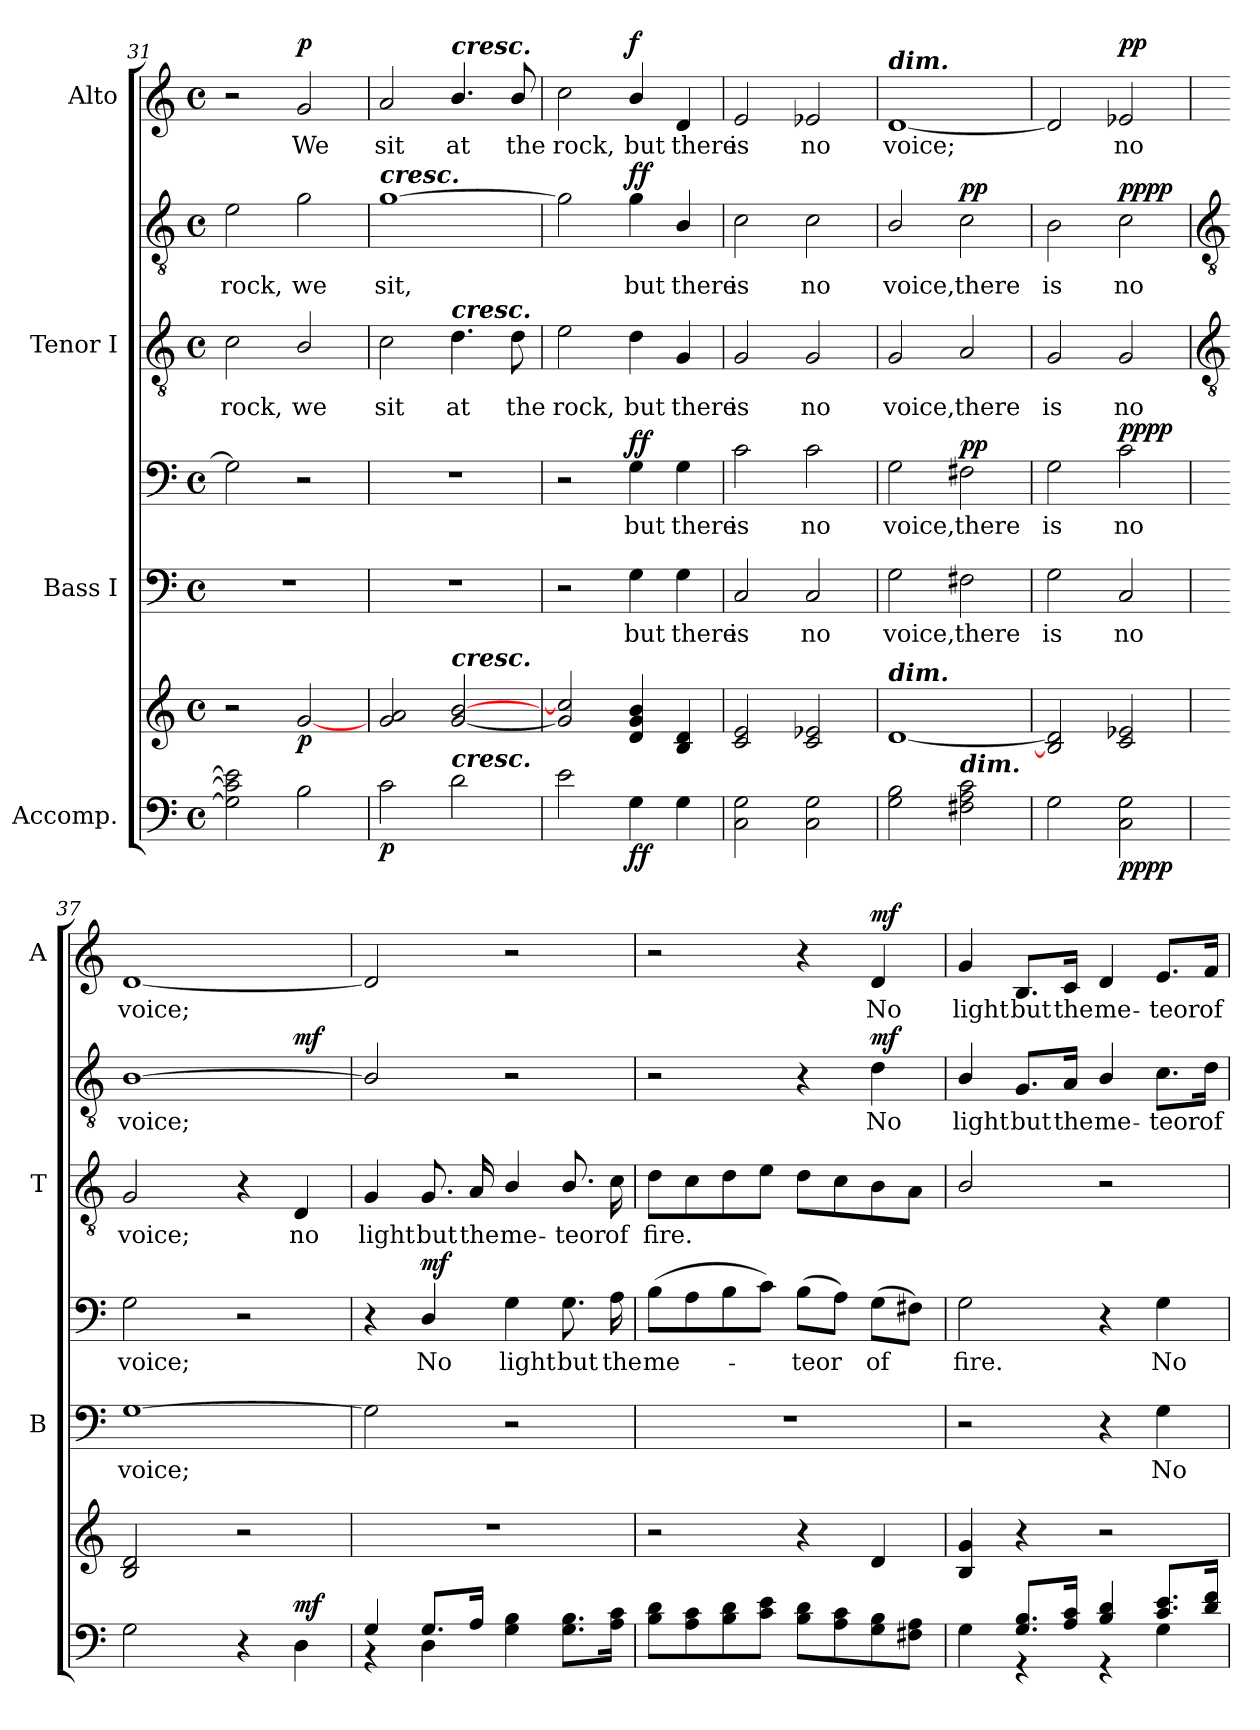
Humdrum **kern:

**kern	**kern	**dynam	**kern	**text	**kern	**text	**dynam	**kern	**text	**kern	**text	**dynam	**kern	**text	**dynam
*part4	*part4	*part4	*part3	*part3	*part3	*part3	*part3	*part2	*part2	*part2	*part2	*part2	*part1	*part1	*part1
*staff7	*staff6	*staff6/7	*staff5	*staff5	*staff4	*staff4	*staff4/5	*staff3	*staff3	*staff2	*staff2	*staff2/3	*staff1	*staff1	*staff1
*I"Accomp.	*	*	*I"Bass I	*	*	*	*	*I"Tenor I	*	*	*	*	*I"Alto	*	*
*	*	*	*I'B	*	*	*	*	*I'T	*	*	*	*	*I'A	*	*
*clefF4	*clefG2	*	*clefF4	*	*clefF4	*	*	*clefGv2	*	*clefGv2	*	*	*clefG2	*	*
*k[]	*k[]	*	*k[]	*	*k[]	*	*	*k[]	*	*k[]	*	*	*k[]	*	*
*C:	*C:	*	*C:	*	*C:	*	*	*C:	*	*C:	*	*	*C:	*	*
*M4/4	*M4/4	*	*M4/4	*	*M4/4	*	*	*M4/4	*	*M4/4	*	*	*M4/4	*	*
*met(c)	*met(c)	*	*met(c)	*	*met(c)	*	*	*met(c)	*	*met(c)	*	*	*met(c)	*	*
=31	=31	=31	=31	=31	=31	=31	=31	=31	=31	=31	=31	=31	=31	=31	=31
!	!	!	!	!	!	!	!	!	!LO:LY:b	!	!LO:LY:b	!	!	!	!
2G\] 2c\] 2e\]	2r	.	1r	.	2G\]	.	.	2c\	rock,	2e\	rock,	.	2r	.	.
!	!	!LO:DY:b	!	!	!	!	!	!	!LO:LY:b	!	!LO:LY:b	!	!	!LO:LY:b	!LO:DY:b
2B	[2g/	p	.	.	2r	.	.	2B/	we	2g\	we	.	2g/	We	p
=32	=32	=32	=32	=32	=32	=32	=32	=32	=32	=32	=32	=32	=32	=32	=32
!	!	!	!	!	!	!	!	!	!	!LO:TX:a:Bi:t=cresc.	!	!	!	!	!
!	!	!LO:DY:b=2	!	!	!	!	!	!	!LO:LY:b	!	!LO:LY:b	!	!	!LO:LY:b	!
2c\	2g/ 2a/	p	1r	.	1r	.	.	2c\	sit	[1g	sit,	.	2a/	sit	.
!	!	!	!	!	!	!	!	!	!	!	!	!	!LO:TX:a:Bi:t=cresc.	!	!
!	!	!	!	!	!	!	!	!LO:TX:a:Bi:t=cresc.	!	!	!	!	!	!	!
!	!LO:TX:a:Bi:t=cresc.	!	!	!	!	!	!	!	!	!	!	!	!	!	!
!LO:TX:a:Bi:t=cresc.	!	!	!	!	!	!	!	!	!	!	!	!	!	!	!
!	!	!	!	!	!	!	!	!	!LO:LY:b	!	!	!	!	!LO:LY:b	!
2d\	[2g/ [2b/	.	.	.	.	.	.	4.d\	at	.	.	.	4.b/	at	.
!	!	!	!	!	!	!	!	!	!LO:LY:b	!	!	!	!	!LO:LY:b	!
.	.	.	.	.	.	.	.	8d\	the	.	.	.	8b/	the	.
=33	=33	=33	=33	=33	=33	=33	=33	=33	=33	=33	=33	=33	=33	=33	=33
!	!	!	!	!	!	!	!	!	!LO:LY:b	!	!	!	!	!LO:LY:b	!
2e\	2g/] 2cc/]	.	2r	.	2r	.	.	2e\	rock,	2g\]	.	.	2cc\	rock,	.
!	!	!LO:DY:b=2	!	!LO:LY:b	!	!LO:LY:b	!	!	!LO:LY:b	!	!LO:LY:b	!	!	!LO:LY:b	!
!	!	!LO:DY:n=1:b	!	!	!	!	!LO:DY:b=2	!	!	!	!	!	!	!	!
!	!	!	!	!	!	!	!LO:DY:n=1:b	!	!	!	!	!LO:DY:b=2	!	!	!
!	!	!	!	!	!	!	!	!	!	!	!	!LO:DY:n=1:b	!	!	!LO:DY:b
4G\	4d/ 4g/ 4b/	f f	4G\	but	4G\	but	f f	4d\	but	4g\	but	f f	4b/	but	f
!	!	!	!	!LO:LY:b	!	!LO:LY:b	!	!	!LO:LY:b	!	!LO:LY:b	!	!	!LO:LY:b	!
4G\	4B/ 4d/	.	4G\	there	4G\	there	.	4G/	there	4B/	there	.	4d/	there	.
=34	=34	=34	=34	=34	=34	=34	=34	=34	=34	=34	=34	=34	=34	=34	=34
!	!	!	!	!LO:LY:b	!	!LO:LY:b	!	!	!LO:LY:b	!	!LO:LY:b	!	!	!LO:LY:b	!
2C\ 2G\	2c/ 2e/	.	2C/	is	2c\	is	.	2G/	is	2c\	is	.	2e/	is	.
!	!	!	!	!LO:LY:b	!	!LO:LY:b	!	!	!LO:LY:b	!	!LO:LY:b	!	!	!LO:LY:b	!
2C\ 2G\	2c/ 2e-X/	.	2C/	no	2c\	no	.	2G/	no	2c\	no	.	2e-X/	no	.
=35	=35	=35	=35	=35	=35	=35	=35	=35	=35	=35	=35	=35	=35	=35	=35
!	!	!	!	!	!	!	!	!	!	!	!	!	!LO:TX:a:Bi:t=dim.	!	!
!	!LO:TX:a:Bi:t=dim.	!	!	!	!	!	!	!	!	!	!	!	!	!	!
!	!	!	!	!LO:LY:b	!	!LO:LY:b	!	!	!LO:LY:b	!	!LO:LY:b	!	!	!LO:LY:b	!
2G\ 2B\	[1d	.	2G\	voice,	2G\	voice,	.	2G/	voice,	2B/	voice,	.	[1d	voice;	.
!LO:TX:a:Bi:t=dim.	!	!	!	!	!	!	!	!	!	!	!	!	!	!	!
!	!	!	!	!LO:LY:b	!	!LO:LY:b	!LO:DY:b=2	!	!LO:LY:b	!	!LO:LY:b	!	!	!	!
!	!	!	!	!	!	!	!LO:DY:n=1:b	!	!	!	!	!LO:DY:b=2	!	!	!
!	!	!	!	!	!	!	!	!	!	!	!	!LO:DY:n=1:b	!	!	!
2F#X\ 2A\ 2c\	.	.	2F#X\	there	2F#X\	there	p p	2A/	there	2c\	there	p p	.	.	.
=36	=36	=36	=36	=36	=36	=36	=36	=36	=36	=36	=36	=36	=36	=36	=36
!	!	!	!	!LO:LY:b	!	!LO:LY:b	!	!	!LO:LY:b	!	!LO:LY:b	!	!	!	!
2G\	2B/] 2d/]	.	2G\	is	2G\	is	.	2G/	is	2B\	is	.	2d/]	.	.
!	!	!LO:DY:b=2	!	!LO:LY:b	!	!LO:LY:b	!	!	!LO:LY:b	!	!LO:LY:b	!	!	!LO:LY:b	!
!	!	!LO:DY:n=1:b	!	!	!	!	!LO:DY:b=2	!	!	!	!	!	!	!	!
!	!	!	!	!	!	!	!LO:DY:n=1:b	!	!	!	!	!LO:DY:b=2	!	!	!
!	!	!	!	!	!	!	!	!	!	!	!	!LO:DY:n=1:b	!	!	!LO:DY:b
2C\ 2G\	2c/ 2e-X/	pp pp	2C/	no	2c\	no	pp pp	2G/	no	2c\	no	pp pp	2e-X/	no	pp
!!LO:LB:g=z
=37	=37	=37	=37	=37	=37	=37	=37	=37	=37	=37	=37	=37	=37	=37	=37
*	*	*	*	*	*	*	*	*clefGv2	*	*clefGv2	*	*	*	*	*
*^	*	*	*	*	*	*	*	*	*	*	*	*	*	*	*
!	!	!	!	!	!LO:LY:b	!	!LO:LY:b	!	!	!LO:LY:b	!	!LO:LY:b	!	!	!LO:LY:b	!
2G\	4ryy	2B 2d	.	[1G	voice;	2G\	voice;	.	2G/	voice;	[1B	voice;	.	[1d	voice;	.
.	4ryy	.	.	.	.	.	.	.	.	.	.	.	.	.	.	.
4r	4ryy	2r	.	.	.	2r	.	.	4r	.	.	.	.	.	.	.
!	!	!	!LO:DY:a=2	!	!	!	!	!	!	!LO:LY:b	!	!	!LO:DY:b=2	!	!	!
4D\	4ryy	.	mf	.	.	.	.	.	4D/	no	.	.	mf	.	.	.
=38	=38	=38	=38	=38	=38	=38	=38	=38	=38	=38	=38	=38	=38	=38	=38	=38
!	!	!	!	!	!	!	!	!	!	!LO:LY:b	!	!	!	!	!	!
4G/	4r	1r	.	2G\]	.	4r	.	.	4G/	light	2B/]	.	.	2d/]	.	.
!	!	!	!	!	!	!	!LO:LY:b	!LO:DY:b	!	!LO:LY:b	!	!	!	!	!	!
8.G/L	4D\	.	.	.	.	4D/	No	mf	8.G/	but	.	.	.	.	.	.
!	!	!	!	!	!	!	!	!	!	!LO:LY:b	!	!	!	!	!	!
16A/J	.	.	.	.	.	.	.	.	16A/	the	.	.	.	.	.	.
!	!	!	!	!	!	!	!LO:LY:b	!	!	!LO:LY:b	!	!	!	!	!	!
4G\ 4B\	2ryy	.	.	2r	.	4G\	light	.	4B/	me-	2r	.	.	2r	.	.
!	!	!	!	!	!	!	!LO:LY:b	!	!	!LO:LY:b	!	!	!	!	!	!
8.G\ 8.B\L	.	.	.	.	.	8.G\	but	.	8.B/	-teor	.	.	.	.	.	.
!	!	!	!	!	!	!	!LO:LY:b	!	!	!LO:LY:b	!	!	!	!	!	!
16A\ 16c\J	.	.	.	.	.	16A\	the	.	16c\	of	.	.	.	.	.	.
=39	=39	=39	=39	=39	=39	=39	=39	=39	=39	=39	=39	=39	=39	=39	=39	=39
!	!	!	!	!	!	!	!LO:LY:b	!	!	!LO:LY:b	!	!	!	!	!	!
8B\ 8d\L	1ryy	2r	.	1r	.	(>8B\L	me-	.	8d\L	fire.	2r	.	.	2r	.	.
8A\ 8c\	.	.	.	.	.	8A\	.	.	8c\	.	.	.	.	.	.	.
8B\ 8d\	.	.	.	.	.	8B\	.	.	8d\	.	.	.	.	.	.	.
8c\ 8e\J	.	.	.	.	.	8c\J)	.	.	8e\J	.	.	.	.	.	.	.
!	!	!	!	!	!	!	!LO:LY:b	!	!	!	!	!	!	!	!	!
8B\ 8d\L	.	4r	.	.	.	(>8B\L	teor	.	8d\L	.	4r	.	.	4r	.	.
8A\ 8c\	.	.	.	.	.	8A\J)	.	.	8c\	.	.	.	.	.	.	.
!	!	!	!	!	!	!	!LO:LY:b	!	!	!	!	!LO:LY:b	!LO:DY:b	!	!LO:LY:b	!LO:DY:b
8G\ 8B\	.	4d/	.	.	.	(>8G\L	of	.	8B\	.	4d\	No	mf	4d/	No	mf
8F#X\ 8A\J	.	.	.	.	.	8F#X\J)	.	.	8A\J	.	.	.	.	.	.	.
=40	=40	=40	=40	=40	=40	=40	=40	=40	=40	=40	=40	=40	=40	=40	=40	=40
!	!	!	!	!	!	!	!LO:LY:b	!	!	!	!	!LO:LY:b	!	!	!LO:LY:b	!
4G\	4ryy	4B/ 4g/	.	2r	.	2G\	fire.	.	2B/	.	4B/	light	.	4g/	light	.
!	!	!	!	!	!	!	!	!	!	!	!	!LO:LY:b	!	!	!LO:LY:b	!
8.G/ 8.B/L	4r	4r	.	.	.	.	.	.	.	.	8.G/L	but	.	8.B/L	but	.
!	!	!	!	!	!	!	!	!	!	!	!	!LO:LY:b	!	!	!LO:LY:b	!
16A/ 16c/J	.	.	.	.	.	.	.	.	.	.	16A/Jk	the	.	16c/Jk	the	.
!	!	!	!	!	!	!	!	!	!	!	!	!LO:LY:b	!	!	!LO:LY:b	!
4B/ 4d/	4r	2r	.	4r	.	4r	.	.	2r	.	4B/	me-	.	4d/	me-	.
!	!	!	!	!	!LO:LY:b	!	!LO:LY:b	!LO:DY:b=2	!	!	!	!LO:LY:b	!	!	!LO:LY:b	!
!	!	!	!	!	!	!	!	!LO:DY:n=1:b	!	!	!	!	!	!	!	!
8.c/ 8.e/L	4G\	.	.	4G\	No	4G\	No	mf mf	.	.	8.c\L	-teor	.	8.e/L	-teor	.
!	!	!	!	!	!	!	!	!	!	!	!	!LO:LY:b	!	!	!LO:LY:b	!
16d/ 16f/J	.	.	.	.	.	.	.	.	.	.	16d\Jk	of	.	16f/Jk	of	.
*v	*v	*	*	*	*	*	*	*	*	*	*	*	*	*	*	*
=	=	=	=	=	=	=	=	=	=	=	=	=	=	=	=
*-	*-	*-	*-	*-	*-	*-	*-	*-	*-	*-	*-	*-	*-	*-	*-
